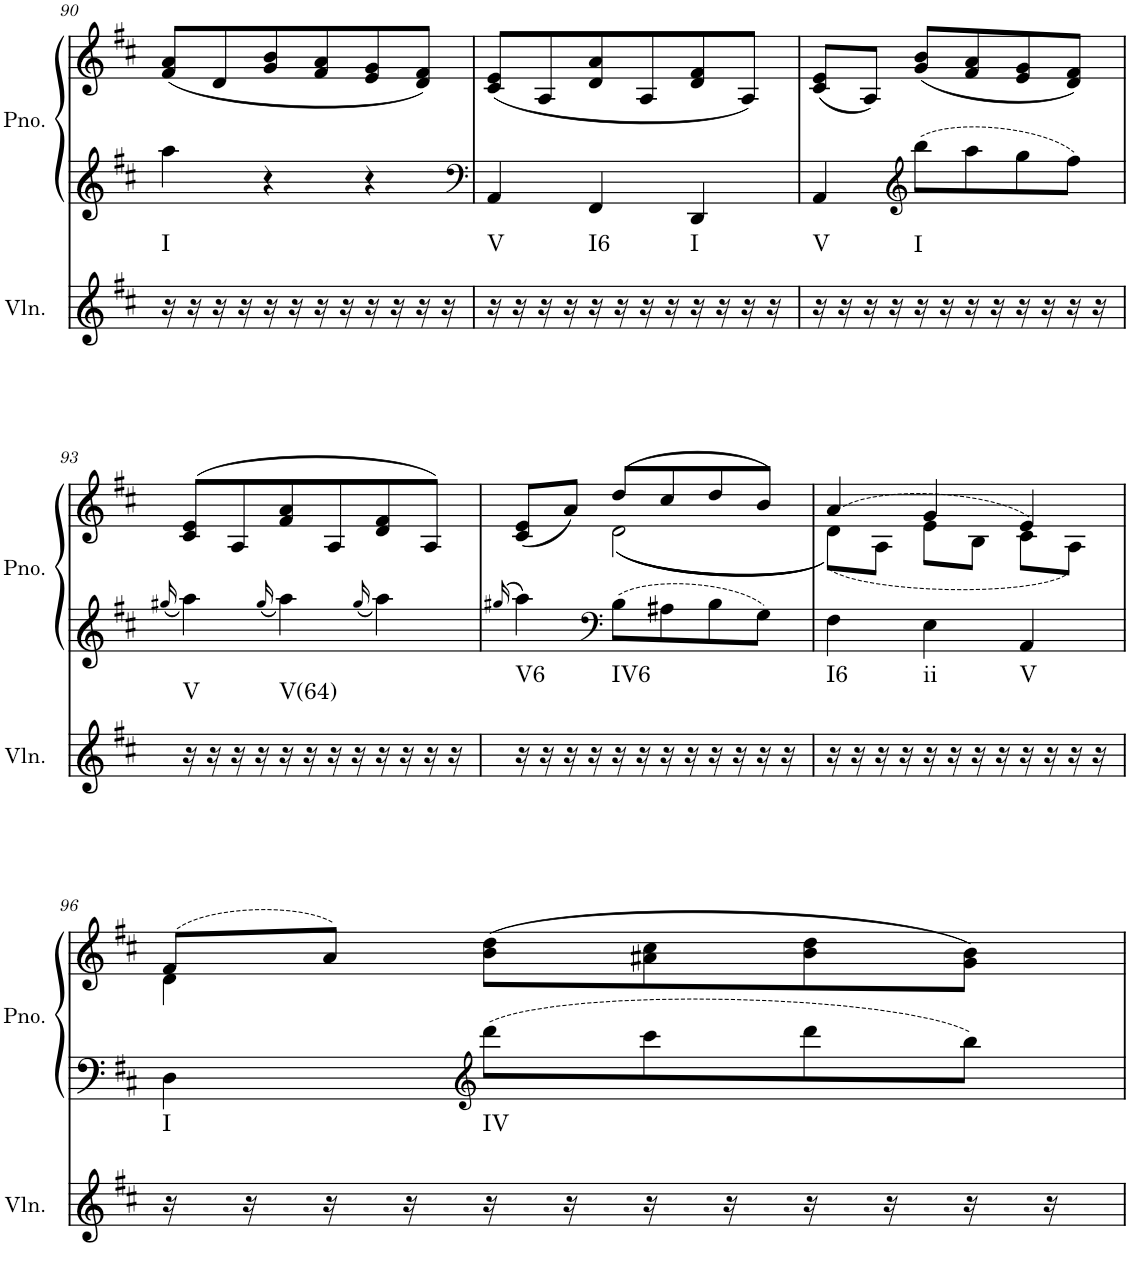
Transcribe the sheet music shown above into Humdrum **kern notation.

**kern	**harte	**kern	**kern
*part2	*part2	*part1	*part1
*staff3	*	*staff2	*staff1
*I"Violin	*	*I"Piano, Piano right	*
*I'Vln.	*	*I'Pno.	*
!!LO:PB:g=z
*clefG2	*	*clefG2	*clefG2
*k[f#c#]	*	*k[f#c#]	*k[f#c#]
*M3/4	*	*M3/4	*M3/4
=90	=90	=90	=90
!	!LO:H:kt=I	!	!
16r	N	4aa\	(8f#/ 8a/L
16r	.	.	.
16r	.	.	8d/
16r	.	.	.
16r	.	4r	8g/ 8b/
16r	.	.	.
16r	.	.	8f#/ 8a/
16r	.	.	.
16r	.	4r	8e/ 8g/
16r	.	.	.
16r	.	.	8d/ 8f#/J)
16r	.	.	.
=91	=91	=91	=91
*	*	*clefF4	*
!	!LO:H:kt=V	!	!
16r	N	4AA/	(8c#/ 8e/L
16r	.	.	.
16r	.	.	8A/
16r	.	.	.
!	!LO:H:kt=I6	!	!
16r	N	4FF#/	8d/ 8a/
16r	.	.	.
16r	.	.	8A/
16r	.	.	.
!	!LO:H:kt=I	!	!
16r	N	4DD/	8d/ 8f#/
16r	.	.	.
16r	.	.	8A/J)
16r	.	.	.
=92	=92	=92	=92
!	!LO:H:kt=V	!	!
16r	N	4AA/	(8c#/ 8e/L
16r	.	.	.
16r	.	.	8A/J)
16r	.	.	.
*	*	*clefG2	*
!	!LO:H:kt=I	!	!
16r	N	8bb\L	(8g/ 8b/L
16r	.	.	.
16r	.	8aa\	8f#/ 8a/
16r	.	.	.
16r	.	8gg\	8e/ 8g/
16r	.	.	.
16r	.	8ff#\J	8d/ 8f#/J)
16r	.	.	.
!!LO:LB:g=z
=93	=93	=93	=93
.	.	16qgg#X/	.
!	!LO:H:kt=V	!	!
16r	N	4aa\	(>8c#/ 8e/L
16r	.	.	.
16r	.	.	8A/
16r	.	.	.
.	.	16qgg#/	.
!	!LO:H:kt=V(64)	!	!
16r	N	4aa\	8f#/ 8a/
16r	.	.	.
16r	.	.	8A/
16r	.	.	.
.	.	16qgg#/	.
16r	.	4aa\	8d/ 8f#/
16r	.	.	.
16r	.	.	8A/J)
16r	.	.	.
=94	=94	=94	=94
.	.	16qgg#X/	.
*	*	*	*^
!	!LO:H:kt=V6	!	!	!
16r	N	4aa\	(8c#/ 8e/L	4ryy
16r	.	.	.	.
16r	.	.	8a/J)	.
16r	.	.	.	.
*	*	*clefF4	*	*
!	!LO:H:kt=IV6	!	!	!
16r	N	8B\L	(8dd/L	((2d\
16r	.	.	.	.
16r	.	8A#X\	8cc#/	.
16r	.	.	.	.
16r	.	8B\	8dd/	.
16r	.	.	.	.
16r	.	8G\J	8b/J)	.
16r	.	.	.	.
=95	=95	=95	=95	=95
!	!LO:H:kt=I6	!	!	!
16r	N	4F#\	(4a/	(8d\L))
16r	.	.	.	.
16r	.	.	.	8A\J
16r	.	.	.	.
!	!LO:H:kt=ii	!	!	!
16r	N	4E\	4g/	8e\L
16r	.	.	.	.
16r	.	.	.	8B\J
16r	.	.	.	.
!	!LO:H:kt=V	!	!	!
16r	N	4AA/	4e/)	8c#\L
16r	.	.	.	.
16r	.	.	.	8A\J)
16r	.	.	.	.
!!LO:LB:g=z	!!
=96	=96	=96	=96	=96
!	!LO:H:kt=I	!	!	!
16r	N	4D\	(8f#/L	4d\
16r	.	.	.	.
16r	.	.	8a/J)	.
16r	.	.	.	.
*	*	*clefG2	*	*
!	!LO:H:kt=IV	!	!	!
16r	N	8ddd\L	(8b\ 8dd\L	2ryy
16r	.	.	.	.
16r	.	8ccc#\	8a#X\ 8cc#\	.
16r	.	.	.	.
16r	.	8ddd\	8b\ 8dd\	.
16r	.	.	.	.
16r	.	8bb\J	8g\ 8b\J)	.
16r	.	.	.	.
*	*	*	*v	*v
=	=	=	=
*-	*-	*-	*-
